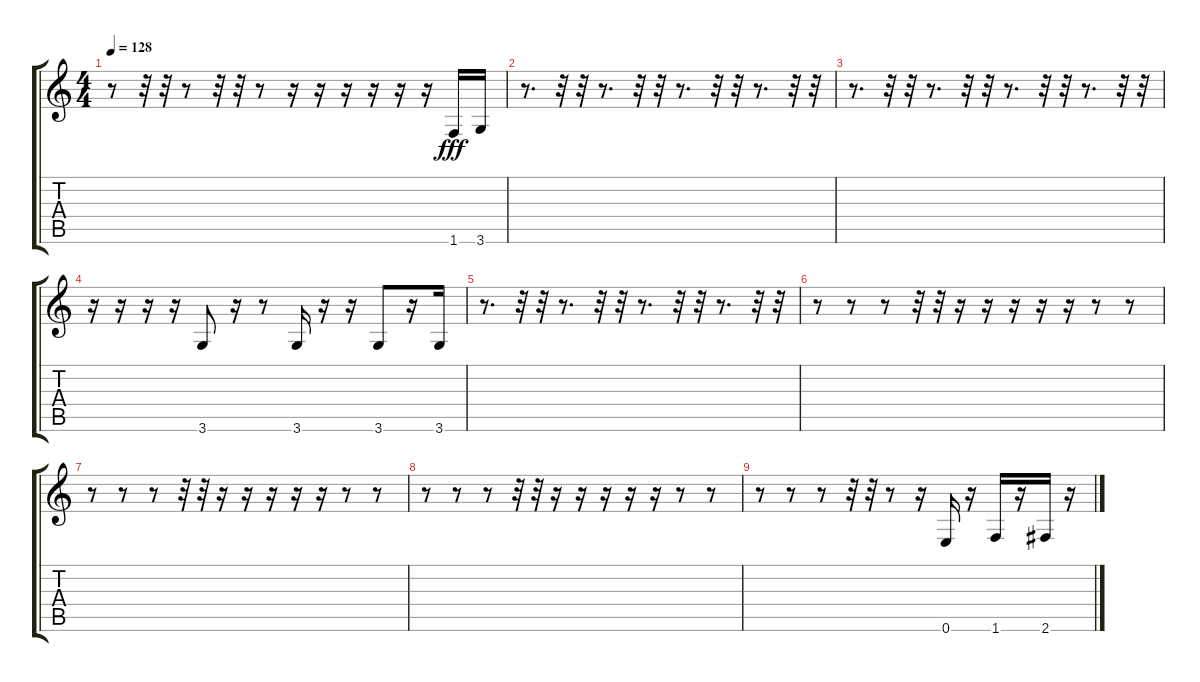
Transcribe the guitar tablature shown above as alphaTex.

\track "" {instrument synthbass2}
\staff {score tabs}
\tuning (E4 B3 G3 D3 A2 E2) {hide}
\ts (4 4)
\tempo 128
\clef g2
\ks c
r.8{dy f} r.32 r.32 r.8 r.32 r.32 r.8 r.16 r.16 r.16 r.16 r.16 r.16 1.6.16{dy fff} 3.6.16 |
r.8{d} r.32 r.32 r.8{d} r.32 r.32 r.8{d} r.32 r.32 r.8{d} r.32 r.32 |
r.8{d} r.32 r.32 r.8{d} r.32 r.32 r.8{d} r.32 r.32 r.8{d} r.32 r.32 |
r.16 r.16 r.16 r.16 3.6.8 r.16 r.8 3.6.16 r.16 r.16 3.6.8 r.16 3.6.16 |
r.8{d} r.32 r.32 r.8{d} r.32 r.32 r.8{d} r.32 r.32 r.8{d} r.32 r.32 |
r.8 r.8 r.8 r.32 r.32 r.16 r.16 r.16 r.16 r.16 r.8 r.8 |
r.8 r.8 r.8 r.32 r.32 r.16 r.16 r.16 r.16 r.16 r.8 r.8 |
r.8 r.8 r.8 r.32 r.32 r.16 r.16 r.16 r.16 r.16 r.8 r.8 |
r.8 r.8 r.8 r.32 r.32 r.8 r.16 0.6.16 r.16 1.6.16 r.16 2.6.16 r.16
